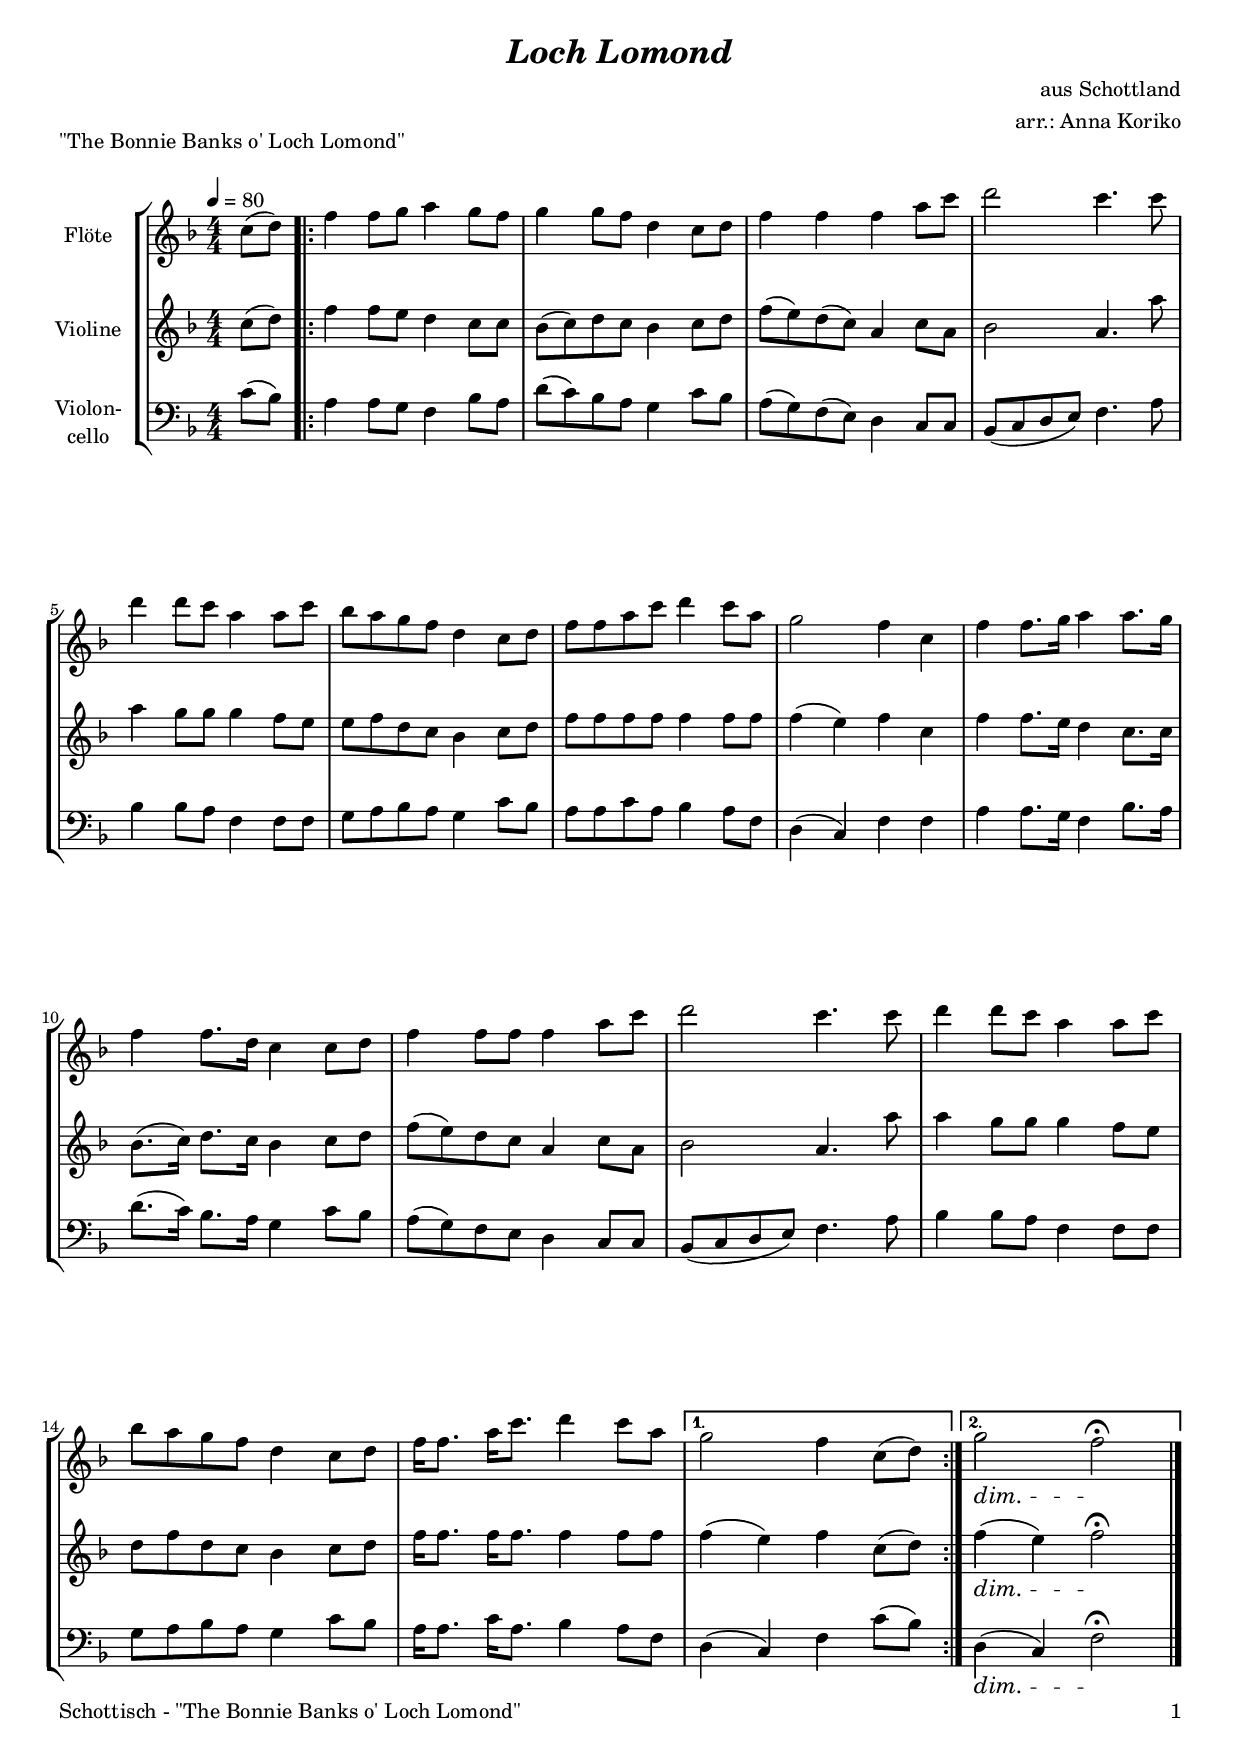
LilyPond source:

\version "2.24.4"
\include "deutsch.ly"

#(set-global-staff-size 18)

\header {
  title     = \markup \bold \italic "Loch Lomond"
  composer  = "aus Schottland"
  arranger  = "arr.: Anna Koriko"
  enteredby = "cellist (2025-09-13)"
  piece     = "\"The Bonnie Banks o' Loch Lomond\""
}

voiceconsts = {
  \key d \major
  \time 4/4
  \clef "treble"
  \numericTimeSignature
  \compressEmptyMeasures
  % Set default beaming for all staves
%  \set Timing.beamExceptions = #'()
%  \set Timing.baseMoment     = #(ly:make-moment 1 4)
%  \set Timing.beatStructure  = #'(1 1 1 1)
  \tempo 4=80
}

mifl = "flute"
mist = "string ensemble 1"
mivl = "violin"
mivc = "cello"
mipz = "pizzicato strings"

va = \relative c'' {
  \voiceconsts

  \partial 4 a8( h)
  \repeat volta 2 {
    d4 d8 e fis4 e8 d
    e4 e8 d h4 a8 h
    d4 d d fis8 a
    h2 a4. a8

    h4 h8 a fis4 fis8 a
    g fis e d h4 a8 h
    d d fis a h4 a8 fis
    e2 d4 a

    d d8. e16 fis4 fis8. e16
    d4 d8. h16 a4 a8 h
    d4 d8 d d4 fis8 a
    h2 a4. a8

    h4 h8 a fis4 fis8 a
    g fis e d h4 a8 h
    d16 d8. fis16 a8. h4 a8 fis
  }
  \alternative {
    { e2 d4 a8( h) }
    { e2\dim d\fermata\! }
  } \bar "|."
}

vb = \relative c'' {
  \voiceconsts

  \partial 4 a8( h)
  \repeat volta 2 {
    d4 d8 cis h4 a8 a
    g( a) h a g4 a8 h
    d( cis) h( a) fis4 a8 fis
    g2 fis4. fis'8

    fis4 e8 e e4 d8 cis
    cis d h a g4 a8 h
    d d d d d4 d8 d
    d4( cis) d a

    d d8. cis16 h4 a8. a16
    g8.( a16) h8. a16 g4 a8 h
    d( cis) h a fis4 a8 fis
    g2 fis4. fis'8

    fis4 e8 e e4 d8 cis
    h d h a g4 a8 h
    d16 d8. d16 d8. d4 d8 d
  }
  \alternative {
    { d4( cis) d a8( h) }
    { d4(\dim cis) d2\fermata\! }
  } \bar "|."
}

vc = \relative c' {
  \voiceconsts
  \clef "bass"
  
  \partial 4 a8( g)
  \repeat volta 2 {
    fis4 fis8 e d4 g8 fis
    h( a) g fis e4 a8 g
    fis( e) d( cis) h4 a8 a
    g( a h cis) d4. fis8

    g4 g8 fis d4 d8 d
    e fis g fis e4 a8 g
    fis fis a fis g4 fis8 d
    h4( a) d d

    fis fis8. e16 d4 g8. fis16
    h8.( a16) g8. fis16 e4 a8 g
    fis( e) d cis h4 a8 a
    g( a h cis) d4. fis8

    g4 g8 fis d4 d8 d
    e fis g fis e4 a8 g
    fis16 fis8. a16 fis8. g4 fis8 d
  }
  \alternative {
    { h4( a) d a'8( g) }
    { h,4(\dim a) d2\fermata\! }
  } \bar "|."
}


music = \new StaffGroup <<
      \new Staff {
	\set Staff.midiInstrument = \mifl
	\set Staff.instrumentName = \markup \center-column { "Flöte" }
	\transpose d f { \va }
      }

      \new Staff {
	\set Staff.midiInstrument = \mivl
	\set Staff.instrumentName = \markup \center-column { "Violine" }
	\transpose d f { \vb }
      }

      \new Staff {
	\set Staff.midiInstrument = \mivc
	\set Staff.instrumentName = \markup \center-column { "Violon-" "cello" }
	\transpose d f { \vc }
      }
>>

\book {
   \paper {
    print-page-number = ##t
    print-first-page-number = ##t
    ragged-last-bottom = ##f
    oddHeaderMarkup = \markup \null
    evenHeaderMarkup = \markup \null
    oddFooterMarkup = \markup {
      \fill-line {
        \if \should-print-page-number
        "Schottisch - \"The Bonnie Banks o' Loch Lomond\"" \fromproperty #'page:page-number-string
      }
    }
    evenFooterMarkup = \oddFooterMarkup
  } \score {
    \music
    \layout {}
  }

  \score {
    \unfoldRepeats \music

    \midi {
      \context {
        \Score
      }
    }
  }
}